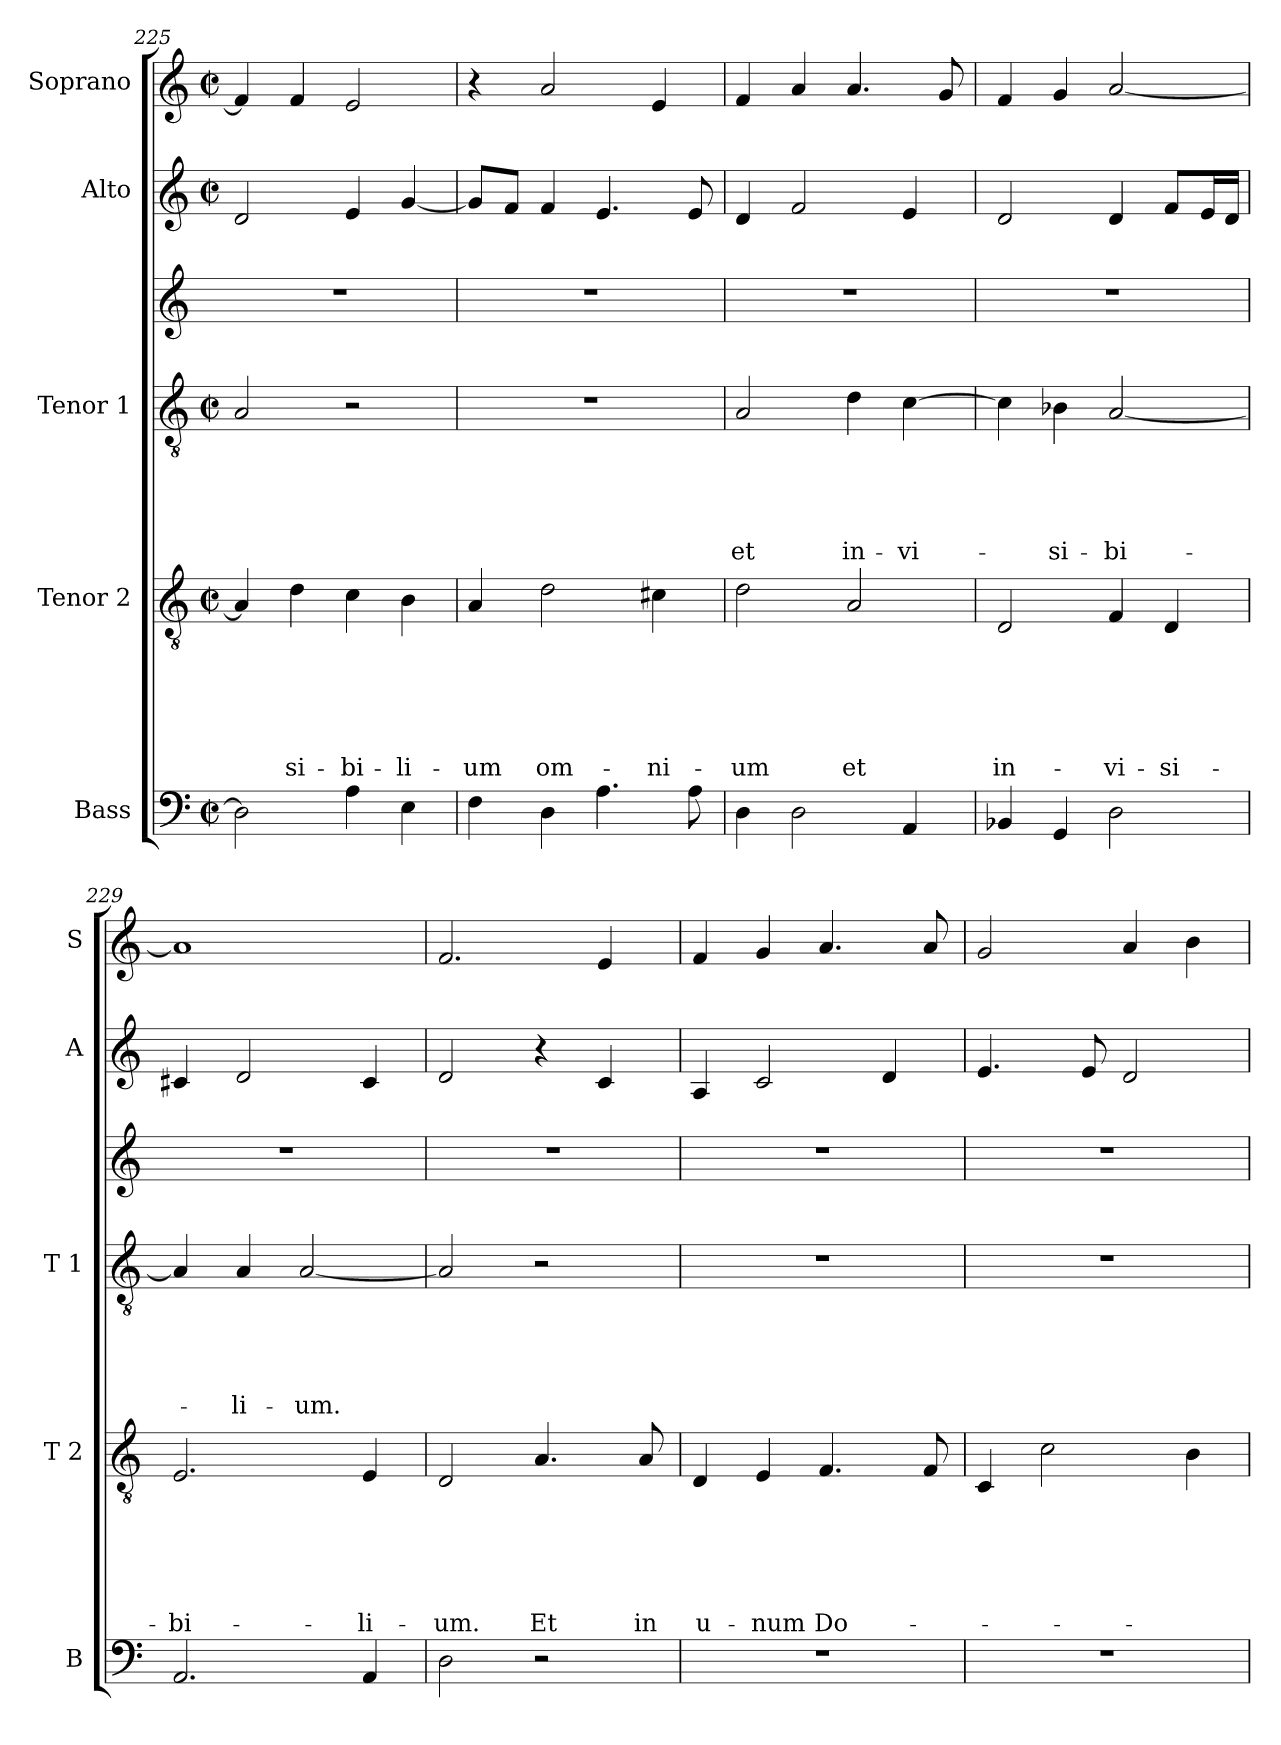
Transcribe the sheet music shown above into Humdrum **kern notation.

**kern	**kern	**text	**text	**text	**text	**text	**text	**kern	**text	**text	**text	**text	**text	**kern	**kern	**kern
*part6	*part5	*part5	*part5	*part5	*part5	*part5	*part5	*part4	*part4	*part4	*part4	*part4	*part4	*part3	*part2	*part1
*staff6	*staff5	*staff5	*staff5	*staff5	*staff5	*staff5	*staff5	*staff4	*staff4	*staff4	*staff4	*staff4	*staff4	*staff3	*staff2	*staff1
*I"Bass	*I"Tenor 2	*	*	*	*	*	*	*I"Tenor 1	*	*	*	*	*	*	*I"Alto	*I"Soprano
*I'B	*I'T 2	*	*	*	*	*	*	*I'T 1	*	*	*	*	*	*	*I'A	*I'S
*clefF4	*clefGv2	*	*	*	*	*	*	*clefGv2	*	*	*	*	*	*clefG2	*clefG2	*clefG2
*k[]	*k[]	*	*	*	*	*	*	*k[]	*	*	*	*	*	*k[]	*k[]	*k[]
*C:	*C:	*	*	*	*	*	*	*C:	*	*	*	*	*	*C:	*C:	*C:
*M2/2	*M2/2	*	*	*	*	*	*	*M2/2	*	*	*	*	*	*	*M2/2	*M2/2
*met(c|)	*met(c|)	*	*	*	*	*	*	*met(c|)	*	*	*	*	*	*	*met(c|)	*met(c|)
=225	=225	=225	=225	=225	=225	=225	=225	=225	=225	=225	=225	=225	=225	=225	=225	=225
2D\]	4A/]	.	.	.	.	.	.	2A/	.	.	.	.	.	1r	2d/	4f/]
!	!	!	!	!	!	!	!LO:LY:b	!	!	!	!	!	!	!	!	!
.	4d\	.	.	.	.	.	-si-	.	.	.	.	.	.	.	.	4f/
!	!	!	!	!	!	!	!LO:LY:b	!	!	!	!	!	!	!	!	!
4A\	4c\	.	.	.	.	.	-bi-	2r	.	.	.	.	.	.	4e/	2e/
!	!	!	!	!	!	!	!LO:LY:b	!	!	!	!	!	!	!	!	!
4E\	4B\	.	.	.	.	.	-li-	.	.	.	.	.	.	.	[<4g/	.
=226	=226	=226	=226	=226	=226	=226	=226	=226	=226	=226	=226	=226	=226	=226	=226	=226
!	!	!	!	!	!	!	!LO:LY:b	!	!	!	!	!	!	!	!	!
4F\	4A/	.	.	.	.	.	-um	1r	.	.	.	.	.	1r	8g/L]	4r
.	.	.	.	.	.	.	.	.	.	.	.	.	.	.	8f/J	.
!	!	!	!	!	!	!	!LO:LY:b	!	!	!	!	!	!	!	!	!
4D\	2d\	.	.	.	.	.	om-	.	.	.	.	.	.	.	4f/	2a/
4.A\	.	.	.	.	.	.	.	.	.	.	.	.	.	.	4.e/	.
!	!	!	!	!	!	!	!LO:LY:b	!	!	!	!	!	!	!	!	!
.	4c#X\	.	.	.	.	.	-ni-	.	.	.	.	.	.	.	.	4e/
8A\	.	.	.	.	.	.	.	.	.	.	.	.	.	.	8e/	.
=227	=227	=227	=227	=227	=227	=227	=227	=227	=227	=227	=227	=227	=227	=227	=227	=227
!	!	!	!	!	!	!	!LO:LY:b	!	!	!	!	!	!LO:LY:b	!	!	!
4D\	2d\	.	.	.	.	.	-um	2A/	.	.	.	.	et	1r	4d/	4f/
2D\	.	.	.	.	.	.	.	.	.	.	.	.	.	.	2f/	4a/
!	!	!	!	!	!	!	!LO:LY:b	!	!	!	!	!	!LO:LY:b	!	!	!
.	2A/	.	.	.	.	.	et	4d\	.	.	.	.	in-	.	.	4.a/
!	!	!	!	!	!	!	!	!	!	!	!	!	!LO:LY:b	!	!	!
4AA/	.	.	.	.	.	.	.	[>4c\	.	.	.	.	-vi-	.	4e/	.
.	.	.	.	.	.	.	.	.	.	.	.	.	.	.	.	8g/
=228	=228	=228	=228	=228	=228	=228	=228	=228	=228	=228	=228	=228	=228	=228	=228	=228
!	!	!	!	!	!	!	!LO:LY:b	!	!	!	!	!	!	!	!	!
4BB-X/	2D/	.	.	.	.	.	in-	4c\]	.	.	.	.	.	1r	2d/	4f/
!	!	!	!	!	!	!	!	!	!	!	!	!	!LO:LY:b	!	!	!
4GG/	.	.	.	.	.	.	.	4B-X\	.	.	.	.	-si-	.	.	4g/
!	!	!	!	!	!	!	!LO:LY:b	!	!	!	!	!	!LO:LY:b	!	!	!
2D\	4F/	.	.	.	.	.	-vi-	[>2A/	.	.	.	.	-bi-	.	4d/	[>2a/
!	!	!	!	!	!	!	!LO:LY:b	!	!	!	!	!	!	!	!	!
.	4D/	.	.	.	.	.	-si-	.	.	.	.	.	.	.	8f/L	.
.	.	.	.	.	.	.	.	.	.	.	.	.	.	.	16e/L	.
.	.	.	.	.	.	.	.	.	.	.	.	.	.	.	16d/JJ	.
!!LO:PB:g=z
=229	=229	=229	=229	=229	=229	=229	=229	=229	=229	=229	=229	=229	=229	=229	=229	=229
!	!	!	!	!	!	!	!LO:LY:b	!	!	!	!	!	!	!	!	!
2.AA/	2.E/	.	.	.	.	.	-bi-	4A/]	.	.	.	.	.	1r	4c#X/	1a]
!	!	!	!	!	!	!	!	!	!	!	!	!	!LO:LY:b	!	!	!
.	.	.	.	.	.	.	.	4A/	.	.	.	.	-li-	.	2d/	.
!	!	!	!	!	!	!	!	!	!	!	!	!	!LO:LY:b	!	!	!
.	.	.	.	.	.	.	.	[<2A/	.	.	.	.	-um.	.	.	.
!	!	!	!	!	!	!	!LO:LY:b	!	!	!	!	!	!	!	!	!
4AA/	4E/	.	.	.	.	.	-li-	.	.	.	.	.	.	.	4c#/	.
=230	=230	=230	=230	=230	=230	=230	=230	=230	=230	=230	=230	=230	=230	=230	=230	=230
!	!	!	!	!	!	!	!LO:LY:b	!	!	!	!	!	!	!	!	!
2D\	2D/	.	.	.	.	.	-um.	2A/]	.	.	.	.	.	1r	2d/	2.f/
!	!	!	!	!	!	!	!LO:LY:b	!	!	!	!	!	!	!	!	!
2r	4.A/	.	.	.	.	.	Et	2r	.	.	.	.	.	.	4r	.
.	.	.	.	.	.	.	.	.	.	.	.	.	.	.	4c/	4e/
!	!	!	!	!	!	!	!LO:LY:b	!	!	!	!	!	!	!	!	!
.	8A/	.	.	.	.	.	in	.	.	.	.	.	.	.	.	.
=231	=231	=231	=231	=231	=231	=231	=231	=231	=231	=231	=231	=231	=231	=231	=231	=231
!	!	!	!	!	!	!	!LO:LY:b	!	!	!	!	!	!	!	!	!
1r	4D/	.	.	.	.	.	u-	1r	.	.	.	.	.	1r	4A/	4f/
!	!	!	!	!	!	!	!LO:LY:b	!	!	!	!	!	!	!	!	!
.	4E/	.	.	.	.	.	-num	.	.	.	.	.	.	.	2c/	4g/
!	!	!	!	!	!	!	!LO:LY:b	!	!	!	!	!	!	!	!	!
.	4.F/	.	.	.	.	.	Do-	.	.	.	.	.	.	.	.	4.a/
.	.	.	.	.	.	.	.	.	.	.	.	.	.	.	4d/	.
.	8F/	.	.	.	.	.	.	.	.	.	.	.	.	.	.	8a/
=232	=232	=232	=232	=232	=232	=232	=232	=232	=232	=232	=232	=232	=232	=232	=232	=232
1r	4C/	.	.	.	.	.	.	1r	.	.	.	.	.	1r	4.e/	2g/
.	2c\	.	.	.	.	.	.	.	.	.	.	.	.	.	.	.
.	.	.	.	.	.	.	.	.	.	.	.	.	.	.	8e/	.
.	.	.	.	.	.	.	.	.	.	.	.	.	.	.	2d/	4a/
.	4B\	.	.	.	.	.	.	.	.	.	.	.	.	.	.	4b\
=	=	=	=	=	=	=	=	=	=	=	=	=	=	=	=	=
*-	*-	*-	*-	*-	*-	*-	*-	*-	*-	*-	*-	*-	*-	*-	*-	*-
